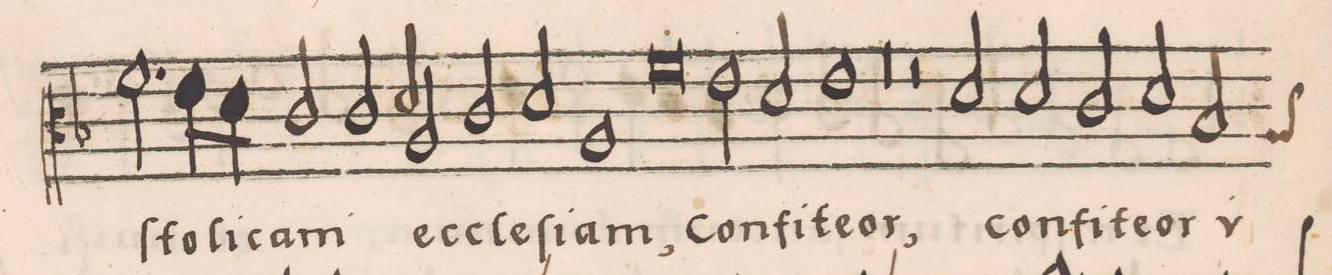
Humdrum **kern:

**kern	**text
*I"TENOR	*
*clefC3	*
*k[b-]	*
*met(c|)	*
*M2/1	*
2.f\	-ſto-
8e\L	-li-
8d\J	.
2c/	-cam
2c/	.
=207	=207
2d/	.
2A/	ec-
2c/	-cle-
2d/	-ſi-
=208	=208
1A	-am,
0f	Con-
=209	=209
2e\	-fi-
2d/	-te-
=210	=210
1e	-or,
1r	.
=211	=211
1r	.
2r	.
2d/	con-
=212	=212
2d/	-fi-
2c/	-te-
2d/	-or
*custos:A	*
2B-/	v-
=213	=213
*-	*-
